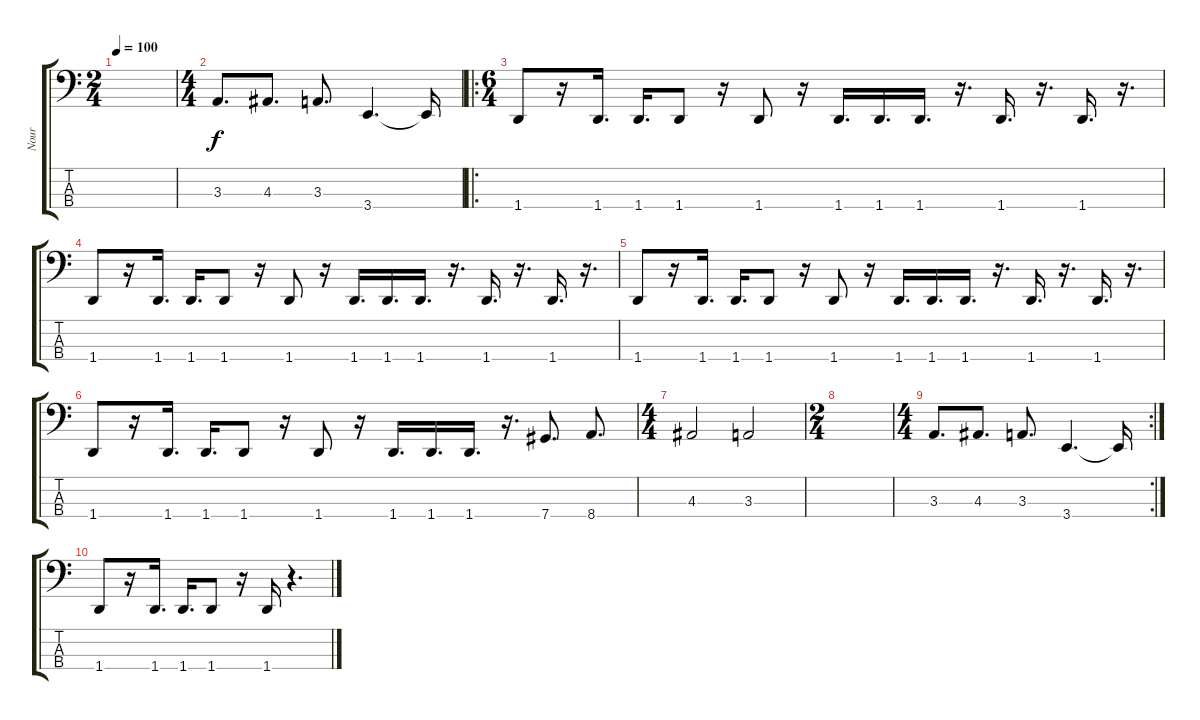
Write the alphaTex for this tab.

\track ("Nour" "Nour") {instrument electricbassfinger}
\staff {score tabs}
\tuning (E2 B1 Gb1 Db1) {hide}
\ts (2 4)
\tempo 100
\clef f4
\ks c
|
\ts (4 4)
3.3.8{d} 4.3.8{d} 3.3.8{d} 3.4.4{d} 3.4{t}.16 |
\ro
\ts (6 4)
1.4.8 r.16 1.4.16{d} 1.4.16{d} 1.4.8 r.16 1.4.8 r.16 1.4.16{d} 1.4.16{d} 1.4.16{d} r.16{d} 1.4.16{d} r.16{d} 1.4.16{d} r.16{d} |
1.4.8 r.16 1.4.16{d} 1.4.16{d} 1.4.8 r.16 1.4.8 r.16 1.4.16{d} 1.4.16{d} 1.4.16{d} r.16{d} 1.4.16{d} r.16{d} 1.4.16{d} r.16{d} |
1.4.8 r.16 1.4.16{d} 1.4.16{d} 1.4.8 r.16 1.4.8 r.16 1.4.16{d} 1.4.16{d} 1.4.16{d} r.16{d} 1.4.16{d} r.16{d} 1.4.16{d} r.16{d} |
1.4.8 r.16 1.4.16{d} 1.4.16{d} 1.4.8 r.16 1.4.8 r.16 1.4.16{d} 1.4.16{d} 1.4.16{d} r.16{d} 7.4.8{d} 8.4.8{d} |
\ts (4 4)
4.3.2 3.3.2 |
\ts (2 4)
|
\rc 2
\ts (4 4)
3.3.8{d} 4.3.8{d} 3.3.8{d} 3.4.4{d} 3.4{t}.16 |
1.4.8 r.16 1.4.16{d} 1.4.16{d} 1.4.8 r.16 1.4.16 r.4{d}
